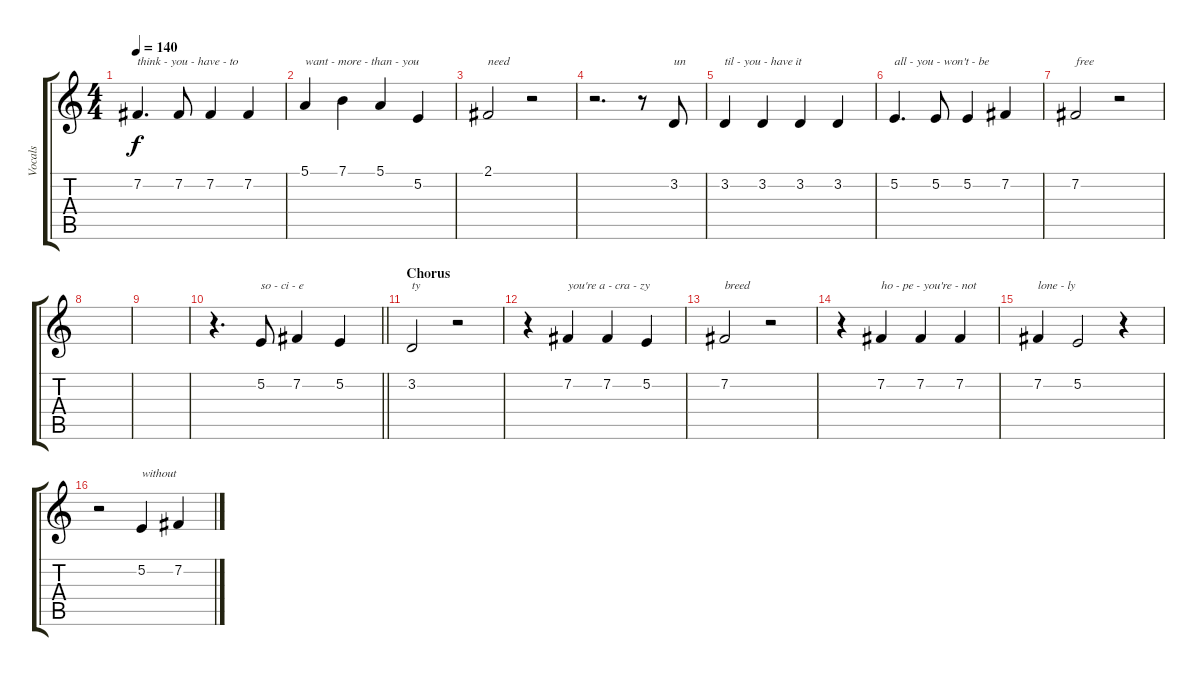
\track ("Vocals" "Vocals") {instrument lead3calliope}
\staff {score tabs}
\tuning (E4 B3 G3 D3 A2 E2) {hide}
\ts (4 4)
\tempo 140
\clef g2
\ks c
7.2.4{d txt "think - you - have - to" dy f} 7.2.8 7.2.4 7.2.4 |
5.1.4{txt "want - more - than - you"} 7.1.4 5.1.4 5.2.4 |
2.1.2{txt "need"} r.2 |
r.2{d} r.8 3.2.8{txt "un"} |
3.2.4{txt "til - you - have it"} 3.2.4 3.2.4 3.2.4 |
5.2.4{d txt "all - you - won't - be"} 5.2.8 5.2.4 7.2.4 |
7.2.2{txt "free"} r.2 |
|
|
\barLineRight lightlight
r.4{d} 5.2.8{txt "so - ci - e"} 7.2.4 5.2.4 |
\section ("" "Chorus")
3.2.2{txt "ty"} r.2 |
r.4 7.2.4{txt "you're a - cra - zy"} 7.2.4 5.2.4 |
7.2.2{txt "breed"} r.2 |
r.4 7.2.4{txt "ho - pe - you're - not"} 7.2.4 7.2.4 |
7.2.4{txt "lone - ly"} 5.2.2 r.4 |
r.2 5.2.4{txt "without"} 7.2.4
